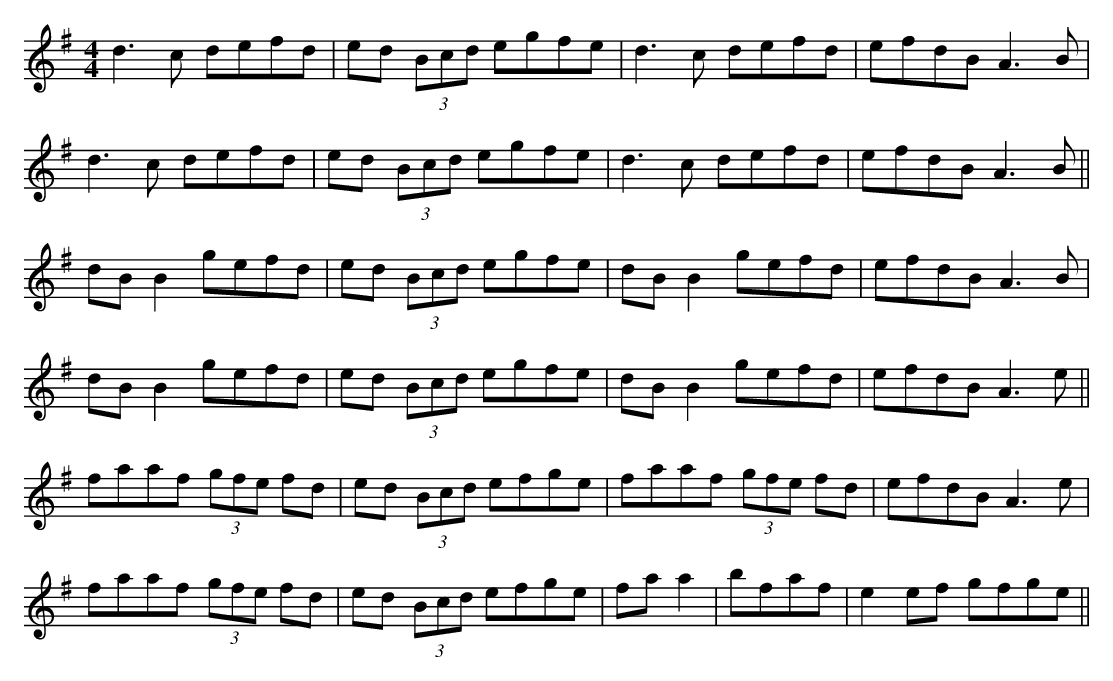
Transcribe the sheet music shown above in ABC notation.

X:1
M:4/4
K:Dmix
d3c defd|ed (3Bcd egfe|d3c defd|efdB A3B|
d3c defd|ed (3Bcd egfe|d3c defd|efdB A3B||
dB B2 gefd|ed (3Bcd egfe|dB B2 gefd|efdB A3B|
dB B2 gefd|ed (3Bcd egfe|dB B2 gefd|efdB A3e||
faaf (3gfe fd|ed (3Bcd efge|faaf (3gfe fd|efdB A3e|
faaf (3gfe fd|ed (3Bcd efge|fa a2|bfaf|e2ef gfge||
